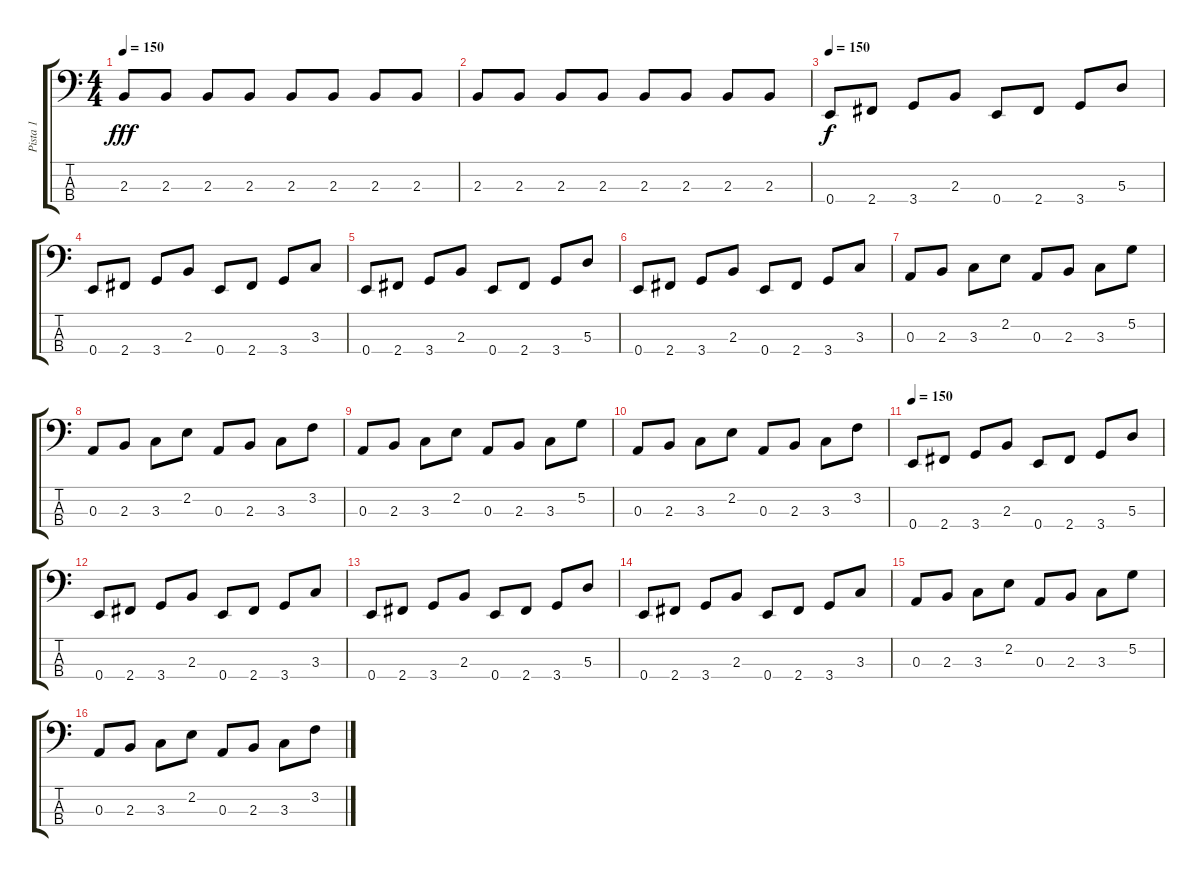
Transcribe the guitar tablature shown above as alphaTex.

\track ("Pista 1" "Pista 1") {instrument electricbassfinger}
\staff {score tabs}
\tuning (G2 D2 A1 E1) {hide}
\ts (4 4)
\tempo 150
\clef f4
\ks c
2.3.8{dy fff} 2.3.8 2.3.8 2.3.8 2.3.8 2.3.8 2.3.8 2.3.8 |
2.3.8 2.3.8 2.3.8 2.3.8 2.3.8 2.3.8 2.3.8 2.3.8 |
\tempo 150
0.4.8{dy f} 2.4.8 3.4.8 2.3.8 0.4.8 2.4.8 3.4.8 5.3.8 |
0.4.8 2.4.8 3.4.8 2.3.8 0.4.8 2.4.8 3.4.8 3.3.8 |
0.4.8 2.4.8 3.4.8 2.3.8 0.4.8 2.4.8 3.4.8 5.3.8 |
0.4.8 2.4.8 3.4.8 2.3.8 0.4.8 2.4.8 3.4.8 3.3.8 |
0.3.8 2.3.8 3.3.8 2.2.8 0.3.8 2.3.8 3.3.8 5.2.8 |
0.3.8 2.3.8 3.3.8 2.2.8 0.3.8 2.3.8 3.3.8 3.2.8 |
0.3.8 2.3.8 3.3.8 2.2.8 0.3.8 2.3.8 3.3.8 5.2.8 |
0.3.8 2.3.8 3.3.8 2.2.8 0.3.8 2.3.8 3.3.8 3.2.8 |
\tempo 150
0.4.8 2.4.8 3.4.8 2.3.8 0.4.8 2.4.8 3.4.8 5.3.8 |
0.4.8 2.4.8 3.4.8 2.3.8 0.4.8 2.4.8 3.4.8 3.3.8 |
0.4.8 2.4.8 3.4.8 2.3.8 0.4.8 2.4.8 3.4.8 5.3.8 |
0.4.8 2.4.8 3.4.8 2.3.8 0.4.8 2.4.8 3.4.8 3.3.8 |
0.3.8 2.3.8 3.3.8 2.2.8 0.3.8 2.3.8 3.3.8 5.2.8 |
0.3.8 2.3.8 3.3.8 2.2.8 0.3.8 2.3.8 3.3.8 3.2.8
